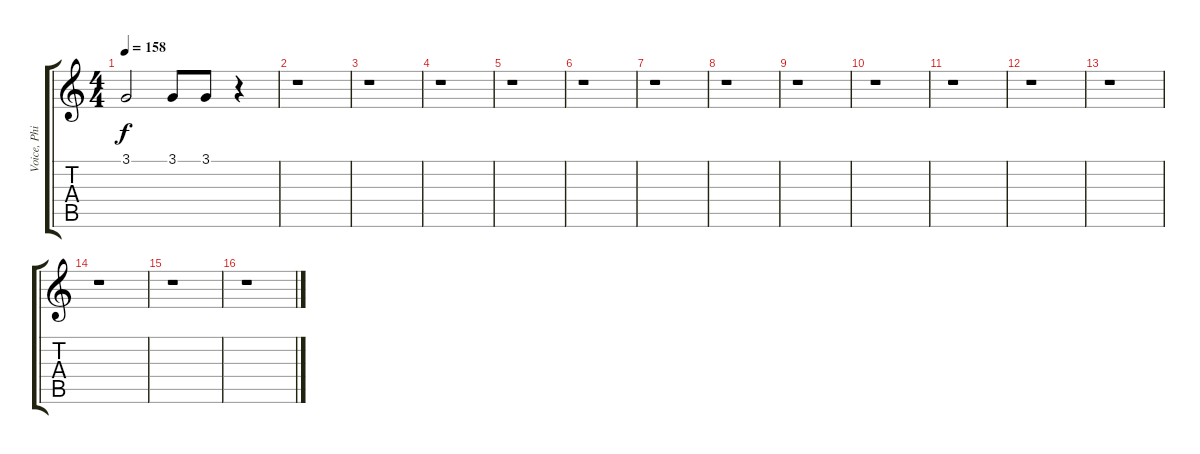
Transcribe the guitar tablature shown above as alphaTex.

\track ("Voice, Phill" "Voice, Phi") {instrument lead2sawtooth}
\staff {score tabs}
\tuning (E4 B3 G3 D3 A2 E2) {hide}
\ts (4 4)
\tempo 158
\clef g2
\ks c
3.1{t}.2{dy f} 3.1.8 3.1.8 r.4 |
r.1 |
r.1 |
r.1 |
r.1 |
r.1 |
r.1 |
r.1 |
r.1 |
r.1 |
r.1 |
r.1 |
r.1 |
r.1 |
r.1 |
r.1
